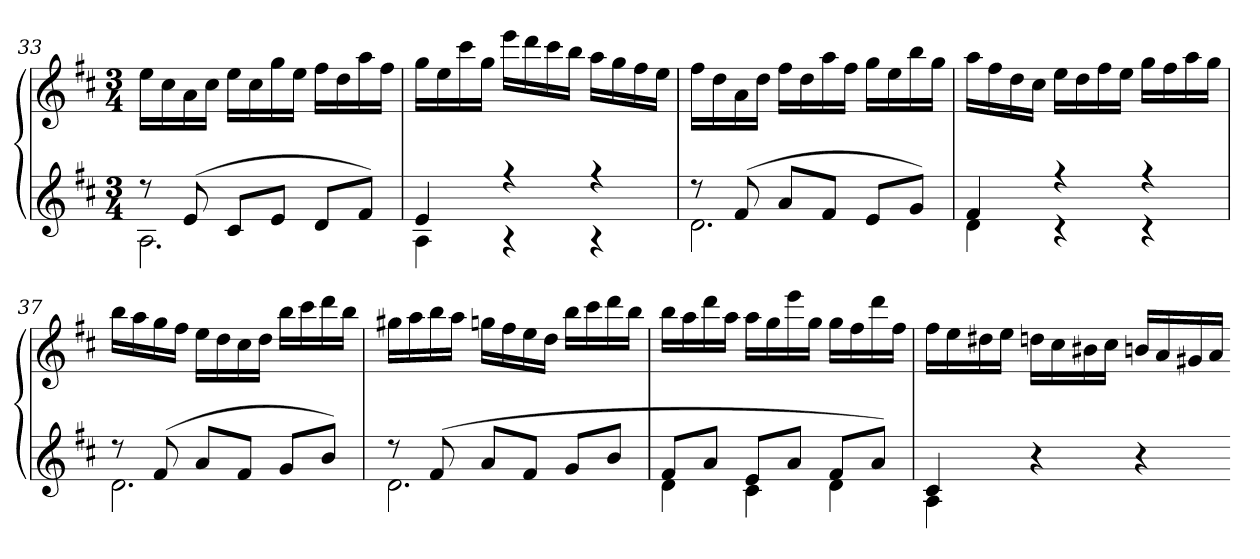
**kern	**kern
*part1	*part1
*staff2	*staff1
*clefG2	*clefG2
*k[f#c#]	*k[f#c#]
*D:	*D:
*M3/4	*M3/4
=33	=33
*^	*
8r	2.A	16eeLL
.	.	16cc#
(8e	.	16a
.	.	16cc#JJ
8c#L	.	16eeLL
.	.	16cc#
8eJ	.	16gg
.	.	16eeJJ
8dL	.	16ff#LL
.	.	16dd
8f#J)	.	16aa
.	.	16ff#JJ
=34	=34	=34
4e	4A	16ggLL
.	.	16ee
.	.	16ccc#
.	.	16ggJJ
4r	4r	16eeeLL
.	.	16ddd
.	.	16ccc#
.	.	16bbJJ
4r	4r	16aaLL
.	.	16gg
.	.	16ff#
.	.	16eeJJ
=35	=35	=35
8r	2.d	16ff#LL
.	.	16dd
(8f#	.	16a
.	.	16ddJJ
8aL	.	16ff#LL
.	.	16dd
8f#J	.	16aa
.	.	16ff#JJ
8eL	.	16ggLL
.	.	16ee
8gJ)	.	16bb
.	.	16ggJJ
=36	=36	=36
4f#	4d	16aaLL
.	.	16ff#
.	.	16dd
.	.	16cc#JJ
4r	4r	16eeLL
.	.	16dd
.	.	16ff#
.	.	16eeJJ
4r	4r	16ggLL
.	.	16ff#
.	.	16aa
.	.	16ggJJ
=37	=37	=37
8r	2.d	16bbLL
.	.	16aa
(8f#	.	16gg
.	.	16ff#JJ
8aL	.	16eeLL
.	.	16dd
8f#J	.	16cc#
.	.	16ddJJ
8gL	.	16bbLL
.	.	16ccc#
8bJ)	.	16ddd
.	.	16bbJJ
=38	=38	=38
8r	2.d	16gg#XLL
.	.	16aa
(8f#	.	16bb
.	.	16aaJJ
8aL	.	16ggnLL
.	.	16ff#
8f#J	.	16ee
.	.	16ddJJ
8gL	.	16bbLL
.	.	16ccc#
8bJ	.	16ddd
.	.	16bbJJ
=39	=39	=39
8f#L	4d	16bbLL
.	.	16aa
8aJ	.	16ddd
.	.	16aaJJ
8eL	4c#	16aaLL
.	.	16gg
8aJ	.	16eee
.	.	16ggJJ
8f#L	4d	16ggLL
.	.	16ff#
8aJ)	.	16ddd
.	.	16ff#JJ
=40	=40	=40
4c#	4A	16ff#LL
.	.	16ee
.	.	16dd#X
.	.	16eeJJ
4r	2ryy	16ddnLL
.	.	16cc#
.	.	16b#X
.	.	16cc#JJ
4r	.	16bnLL
.	.	16a
.	.	16g#X
.	.	16aJJ
*v	*v	*
=-	=-
*-	*-
